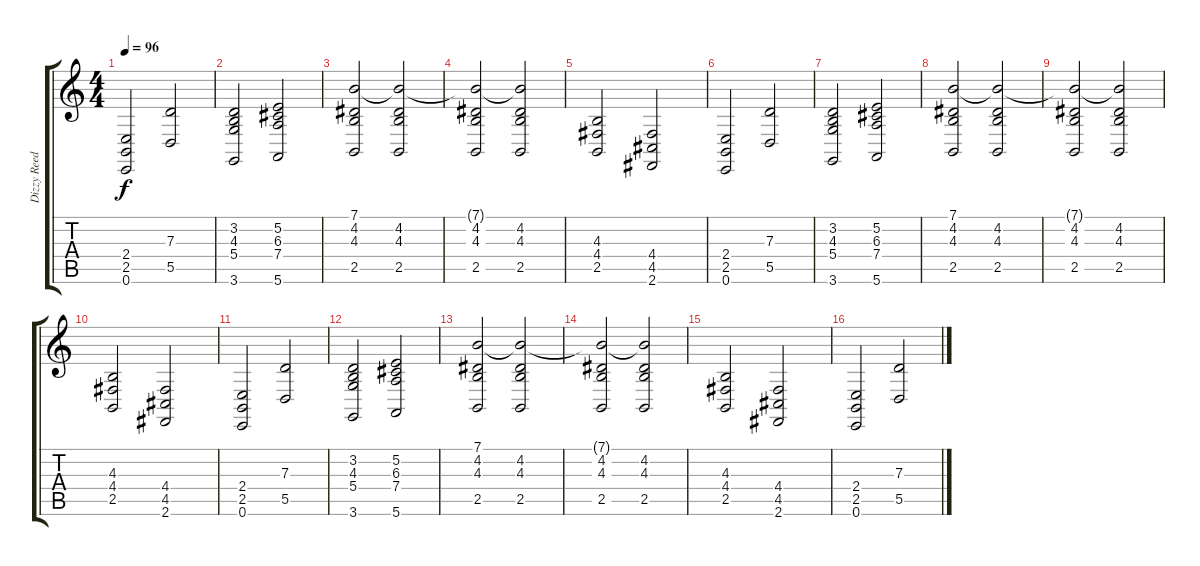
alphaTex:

\track ("Dizzy Reed" "Dizzy Reed") {instrument stringensemble1}
\staff {score tabs}
\tuning (E4 B3 G3 D3 A2 E2) {hide}
\ts (4 4)
\tempo 96
\clef g2
\ks c
(2.4 2.5 0.6).2{dy f} (7.3 5.5).2 |
(3.2 4.3 5.4 3.6).2 (5.2 6.3 7.4 5.6).2 |
(7.1 4.2 4.3 2.5).2 (7.1{t} 4.2 4.3 2.5).2 |
(7.1{t} 4.2 4.3 2.5).2 (7.1{t} 4.2 4.3 2.5).2 |
(4.3 4.4 2.5).2 (4.4 4.5 2.6).2 |
(2.4 2.5 0.6).2 (7.3 5.5).2 |
(3.2 4.3 5.4 3.6).2 (5.2 6.3 7.4 5.6).2 |
(7.1 4.2 4.3 2.5).2 (7.1{t} 4.2 4.3 2.5).2 |
(7.1{t} 4.2 4.3 2.5).2 (7.1{t} 4.2 4.3 2.5).2 |
(4.3 4.4 2.5).2 (4.4 4.5 2.6).2 |
(2.4 2.5 0.6).2 (7.3 5.5).2 |
(3.2 4.3 5.4 3.6).2 (5.2 6.3 7.4 5.6).2 |
(7.1 4.2 4.3 2.5).2 (7.1{t} 4.2 4.3 2.5).2 |
(7.1{t} 4.2 4.3 2.5).2 (7.1{t} 4.2 4.3 2.5).2 |
(4.3 4.4 2.5).2 (4.4 4.5 2.6).2 |
(2.4 2.5 0.6).2 (7.3 5.5).2
